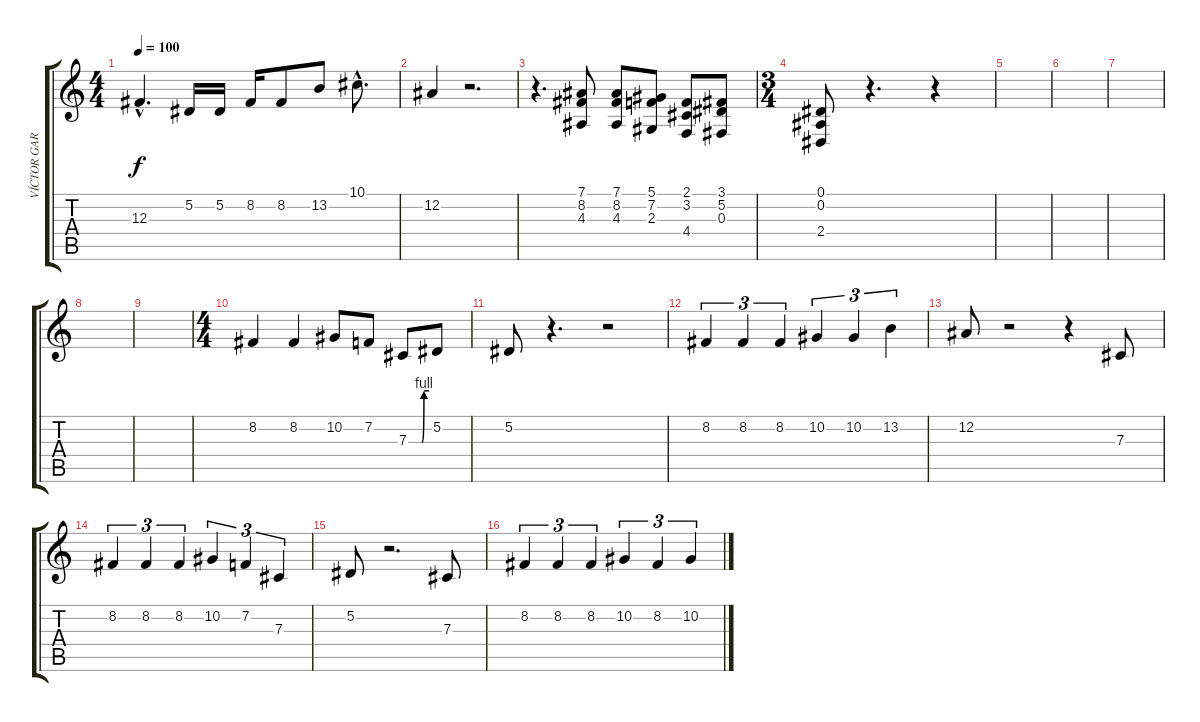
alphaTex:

\track ("VÍCTOR GARCÍA" "VÍCTOR GAR") {instrument clarinet}
\staff {score tabs}
\tuning (Eb4 Bb3 Gb3 Db3 Ab2 Eb2) {hide}
\ts (4 4)
\tempo 100
\clef g2
\ks c
12.3{hac}.4{d dy f} 5.2.16 5.2.16 8.2.16 8.2.8 13.2.8 10.1{hac}.8{d} |
12.2.4 r.2{d} |
r.4{d} (7.1 8.2 4.3).8 (7.1 8.2 4.3).8 (5.1 7.2 2.3).8 (2.1 3.2 4.4).8 (3.1 5.2 0.3).8 |
\ts (3 4)
(0.1 0.2 2.4).8 r.4{d} r.4 |
|
|
|
|
|
\ts (4 4)
8.2.4 8.2.4 10.2.8 7.2.8 7.3{be (custom 0 0 5 0 10 0 15 0 20 0 30 0 39 0 45 4 60 4)}.8 5.2.8 |
5.2.8 r.4{d} r.2 |
8.2.4{tu (3 2)} 8.2.4{tu (3 2)} 8.2.4{tu (3 2)} 10.2.4{tu (3 2)} 10.2.4{tu (3 2)} 13.2.4{tu (3 2)} |
12.2.8 r.2 r.4 7.3.8 |
8.2.4{tu (3 2)} 8.2.4{tu (3 2)} 8.2.4{tu (3 2)} 10.2.4{tu (3 2)} 7.2.4{tu (3 2)} 7.3.4{tu (3 2)} |
5.2.8 r.2{d} 7.3.8 |
8.2.4{tu (3 2)} 8.2.4{tu (3 2)} 8.2.4{tu (3 2)} 10.2.4{tu (3 2)} 8.2.4{tu (3 2)} 10.2.4{tu (3 2)}
